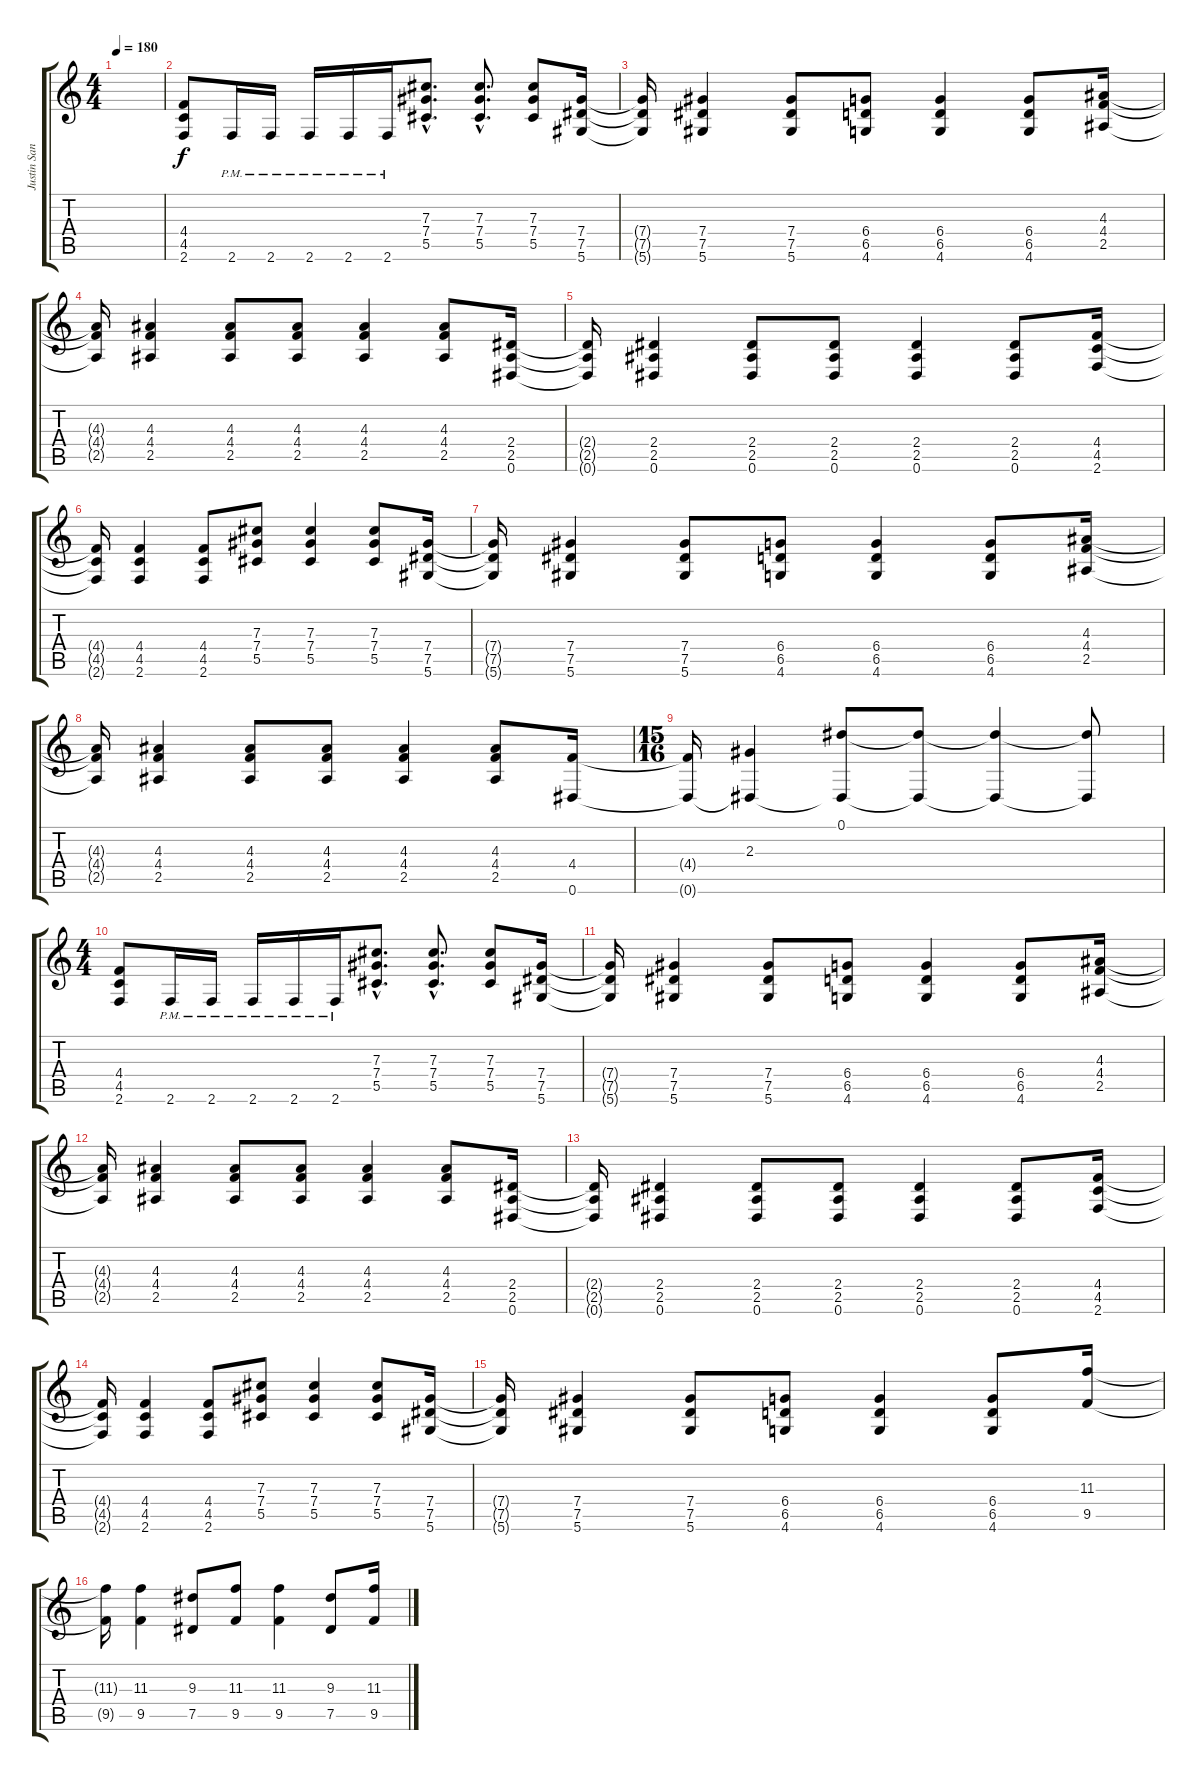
\track ("Justin Sane" "Justin San") {instrument overdrivenguitar}
\staff {score tabs}
\tuning (Eb4 Bb3 Gb3 Db3 Ab2 Eb2) {hide}
\ts (4 4)
\tempo 180
\clef g2
\ks c
|
(4.4 4.5 2.6).8 2.6{pm}.16 2.6{pm}.16 2.6{pm}.16 2.6{pm}.16 2.6{pm}.16 (7.3{hac} 7.4{hac} 5.5{hac}).8{d} (7.3{hac} 7.4{hac} 5.5{hac}).8{d} (7.3 7.4 5.5).8 (7.4 7.5 5.6).16 |
(7.4{t} 7.5{t} 5.6{t}).16 (7.4 7.5 5.6).4 (7.4 7.5 5.6).8 (6.4 6.5 4.6).8 (6.4 6.5 4.6).4 (6.4 6.5 4.6).8 (4.3 4.4 2.5).16 |
(4.3{t} 4.4{t} 2.5{t}).16 (4.3 4.4 2.5).4 (4.3 4.4 2.5).8 (4.3 4.4 2.5).8 (4.3 4.4 2.5).4 (4.3 4.4 2.5).8 (2.4 2.5 0.6).16 |
(2.4{t} 2.5{t} 0.6{t}).16 (2.4 2.5 0.6).4 (2.4 2.5 0.6).8 (2.4 2.5 0.6).8 (2.4 2.5 0.6).4 (2.4 2.5 0.6).8 (4.4 4.5 2.6).16 |
(4.4{t} 4.5{t} 2.6{t}).16 (4.4 4.5 2.6).4 (4.4 4.5 2.6).8 (7.3 7.4 5.5).8 (7.3 7.4 5.5).4 (7.3 7.4 5.5).8 (7.4 7.5 5.6).16 |
(7.4{t} 7.5{t} 5.6{t}).16 (7.4 7.5 5.6).4 (7.4 7.5 5.6).8 (6.4 6.5 4.6).8 (6.4 6.5 4.6).4 (6.4 6.5 4.6).8 (4.3 4.4 2.5).16 |
(4.3{t} 4.4{t} 2.5{t}).16 (4.3 4.4 2.5).4 (4.3 4.4 2.5).8 (4.3 4.4 2.5).8 (4.3 4.4 2.5).4 (4.3 4.4 2.5).8 (4.4 0.6).16 |
\ts (15 16)
(4.4{t} 0.6{t}).16 (2.3 0.6{t}).4 (0.1 0.6{t}).8 (0.1{t} 0.6{t}).8 (0.1{t} 0.6{t}).4 (0.1{t} 0.6{t}).8 |
\ts (4 4)
(4.4 4.5 2.6).8 2.6{pm}.16 2.6{pm}.16 2.6{pm}.16 2.6{pm}.16 2.6{pm}.16 (7.3{hac} 7.4{hac} 5.5{hac}).8{d} (7.3{hac} 7.4{hac} 5.5{hac}).8{d} (7.3 7.4 5.5).8 (7.4 7.5 5.6).16 |
(7.4{t} 7.5{t} 5.6{t}).16 (7.4 7.5 5.6).4 (7.4 7.5 5.6).8 (6.4 6.5 4.6).8 (6.4 6.5 4.6).4 (6.4 6.5 4.6).8 (4.3 4.4 2.5).16 |
(4.3{t} 4.4{t} 2.5{t}).16 (4.3 4.4 2.5).4 (4.3 4.4 2.5).8 (4.3 4.4 2.5).8 (4.3 4.4 2.5).4 (4.3 4.4 2.5).8 (2.4 2.5 0.6).16 |
(2.4{t} 2.5{t} 0.6{t}).16 (2.4 2.5 0.6).4 (2.4 2.5 0.6).8 (2.4 2.5 0.6).8 (2.4 2.5 0.6).4 (2.4 2.5 0.6).8 (4.4 4.5 2.6).16 |
(4.4{t} 4.5{t} 2.6{t}).16 (4.4 4.5 2.6).4 (4.4 4.5 2.6).8 (7.3 7.4 5.5).8 (7.3 7.4 5.5).4 (7.3 7.4 5.5).8 (7.4 7.5 5.6).16 |
(7.4{t} 7.5{t} 5.6{t}).16 (7.4 7.5 5.6).4 (7.4 7.5 5.6).8 (6.4 6.5 4.6).8 (6.4 6.5 4.6).4 (6.4 6.5 4.6).8 (11.3 9.5).16 |
(11.3{t} 9.5{t}).16 (11.3 9.5).4 (9.3 7.5).8 (11.3 9.5).8 (11.3 9.5).4 (9.3 7.5).8 (11.3 9.5).16
